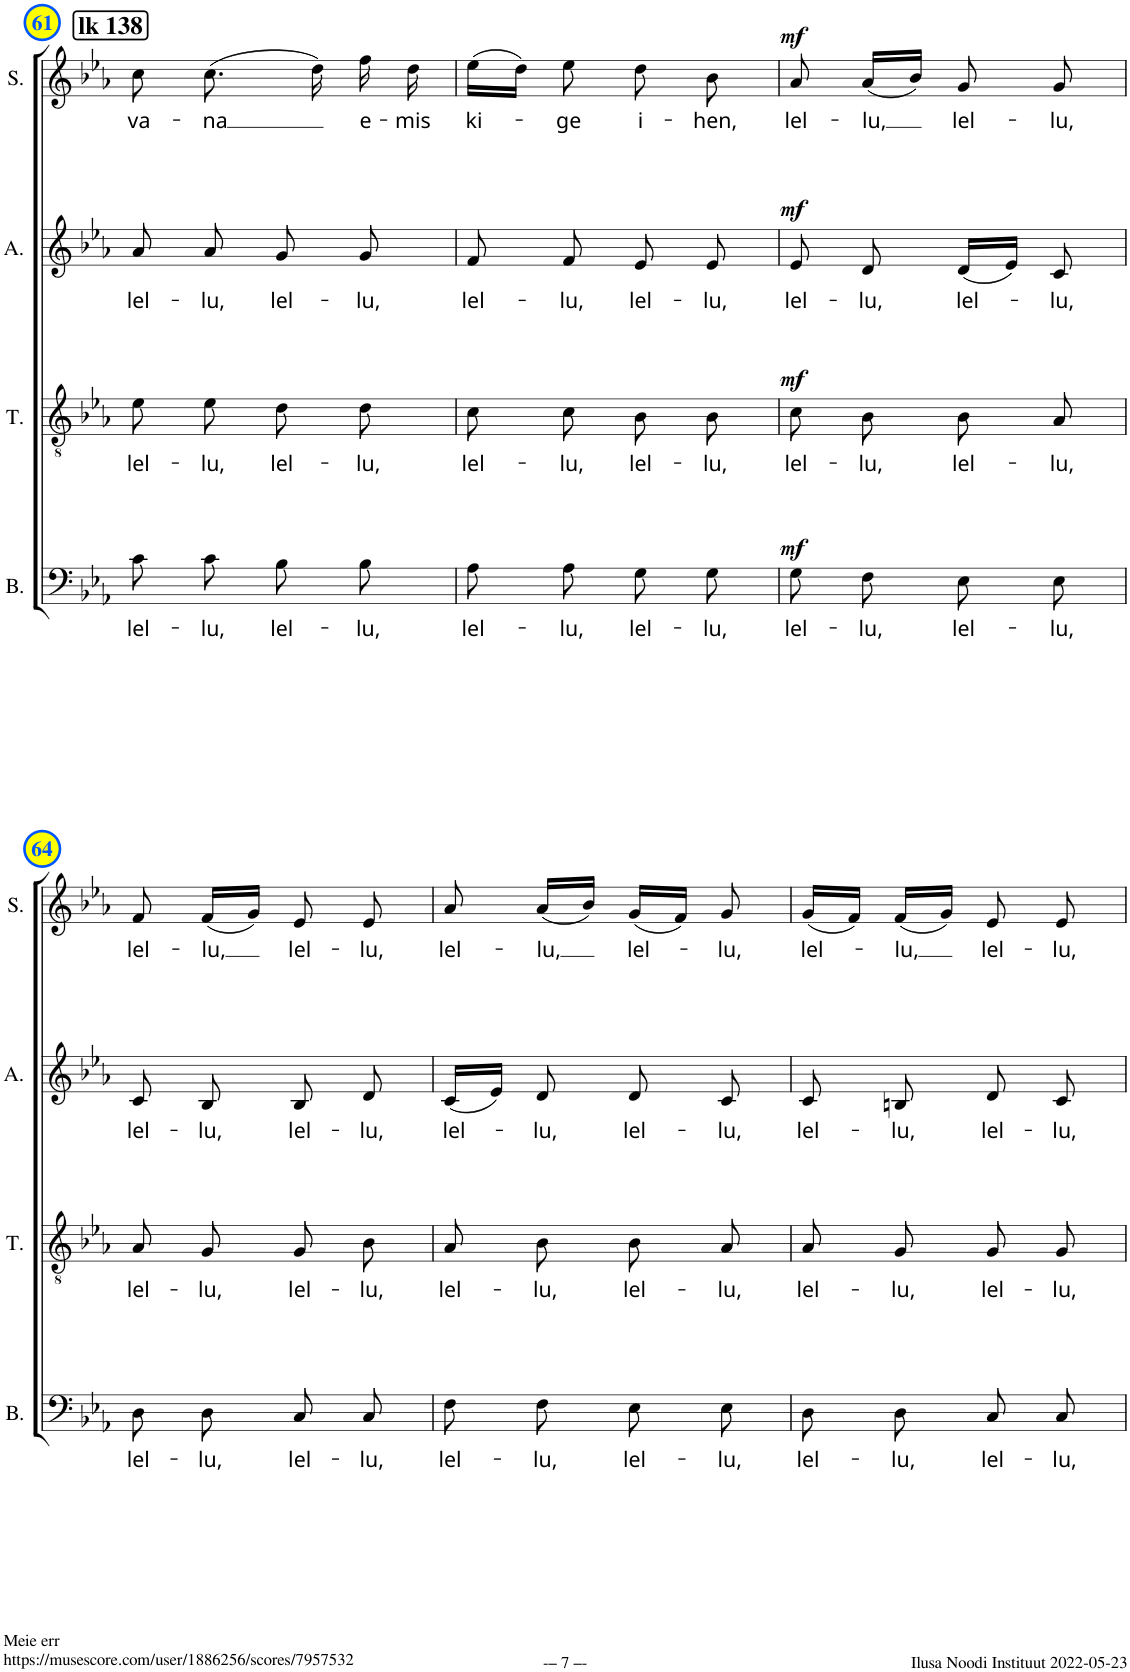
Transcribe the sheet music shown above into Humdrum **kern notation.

**kern	**text	**dynam	**kern	**text	**dynam	**kern	**text	**dynam	**kern	**text	**dynam
*part4	*part4	*part4	*part3	*part3	*part3	*part2	*part2	*part2	*part1	*part1	*part1
*staff4	*staff4	*staff4	*staff3	*staff3	*staff3	*staff2	*staff2	*staff2	*staff1	*staff1	*staff1
*I"Bass	*	*	*I"Tenor	*	*	*I"Alto	*	*	*I"Soprano	*	*
*I'B.	*	*	*I'T.	*	*	*I'A.	*	*	*I'S.	*	*
!!LO:PB:g=z
*clefF4	*	*	*clefGv2	*	*	*clefG2	*	*	*clefG2	*	*
*	*	*	*	*	*	*Trd1c2	*	*	*	*	*
*k[b-e-a-]	*	*	*k[b-e-a-]	*	*	*k[b-e-a-]	*	*	*k[b-e-a-]	*	*
*M2/4	*	*	*M2/4	*	*	*M2/4	*	*	*M2/4	*	*
!!LO:REH:place=s1:a:B:cj:fs=14:t=lk 138
=61	=61	=61	=61	=61	=61	=61	=61	=61	=61	=61	=61
!	!LO:LY:b	!	!	!LO:LY:b	!	!	!LO:LY:b	!	!	!LO:LY:b	!
8c\L	lel-	.	8e-\L	lel-	.	8a-/	lel-	.	8cc\	va-	.
!	!LO:LY:b	!	!	!LO:LY:b	!	!	!LO:LY:b	!	!	!LO:LY:b	!
8c\J	-lu,	.	8e-\J	-lu,	.	8a-/	-lu,	.	(8.cc\	-na	.
!	!LO:LY:b	!	!	!LO:LY:b	!	!	!LO:LY:b	!	!	!	!
8B-\L	lel-	.	8d\L	lel-	.	8g/	lel-	.	.	.	.
.	.	.	.	.	.	.	.	.	16dd\)	.	.
!	!LO:LY:b	!	!	!LO:LY:b	!	!	!LO:LY:b	!	!	!LO:LY:b	!
8B-\J	-lu,	.	8d\J	-lu,	.	8g/	-lu,	.	16ff\	e-	.
!	!	!	!	!	!	!	!	!	!	!LO:LY:b	!
.	.	.	.	.	.	.	.	.	16dd\	-mis	.
=62	=62	=62	=62	=62	=62	=62	=62	=62	=62	=62	=62
!	!LO:LY:b	!	!	!LO:LY:b	!	!	!LO:LY:b	!	!	!LO:LY:b	!
8A-\L	lel-	.	8c\L	lel-	.	8f/	lel-	.	(16ee-\LL	ki-	.
.	.	.	.	.	.	.	.	.	16dd\JJ)	.	.
!	!LO:LY:b	!	!	!LO:LY:b	!	!	!LO:LY:b	!	!	!LO:LY:b	!
8A-\J	-lu,	.	8c\J	-lu,	.	8f/	-lu,	.	8ee-\	-ge	.
!	!LO:LY:b	!	!	!LO:LY:b	!	!	!LO:LY:b	!	!	!LO:LY:b	!
8G\L	lel-	.	8B-\L	lel-	.	8e-/	lel-	.	8dd\	i-	.
!	!LO:LY:b	!	!	!LO:LY:b	!	!	!LO:LY:b	!	!	!LO:LY:b	!
8G\J	-lu,	.	8B-\J	-lu,	.	8e-/	-lu,	.	8b-\	-hen,	.
=63	=63	=63	=63	=63	=63	=63	=63	=63	=63	=63	=63
!	!LO:LY:b	!LO:DY:a	!	!LO:LY:b	!LO:DY:a	!	!LO:LY:b	!LO:DY:a	!	!LO:LY:b	!LO:DY:a
8G\L	lel-	mf	8c\L	lel-	mf	8e-/	lel-	mf	8a-/	lel-	mf
!	!LO:LY:b	!	!	!LO:LY:b	!	!	!LO:LY:b	!	!	!LO:LY:b	!
8F\J	-lu,	.	8B-\J	-lu,	.	8d/	-lu,	.	(16a-/LL	-lu,	.
.	.	.	.	.	.	.	.	.	16b-/JJ)	.	.
!	!LO:LY:b	!	!	!LO:LY:b	!	!	!LO:LY:b	!	!	!LO:LY:b	!
8E-\L	lel-	.	8B-/L	lel-	.	(16d/LL	lel-	.	8g/	lel-	.
.	.	.	.	.	.	16e-/JJ)	.	.	.	.	.
!	!LO:LY:b	!	!	!LO:LY:b	!	!	!LO:LY:b	!	!	!LO:LY:b	!
8E-\J	-lu,	.	8A-/J	-lu,	.	8c/	-lu,	.	8g/	-lu,	.
!!LO:LB:g=z
=64	=64	=64	=64	=64	=64	=64	=64	=64	=64	=64	=64
!	!LO:LY:b	!	!	!LO:LY:b	!	!	!LO:LY:b	!	!	!LO:LY:b	!
8D\L	lel-	.	8A-/L	lel-	.	8c/	lel-	.	8f/	lel-	.
!	!LO:LY:b	!	!	!LO:LY:b	!	!	!LO:LY:b	!	!	!LO:LY:b	!
8D\J	-lu,	.	8G/J	-lu,	.	8B-/	-lu,	.	(16f/LL	-lu,	.
.	.	.	.	.	.	.	.	.	16g/JJ)	.	.
!	!LO:LY:b	!	!	!LO:LY:b	!	!	!LO:LY:b	!	!	!LO:LY:b	!
8C/L	lel-	.	8G/L	lel-	.	8B-/	lel-	.	8e-/	lel-	.
!	!LO:LY:b	!	!	!LO:LY:b	!	!	!LO:LY:b	!	!	!LO:LY:b	!
8C/J	-lu,	.	8B-/J	-lu,	.	8d/	-lu,	.	8e-/	-lu,	.
=65	=65	=65	=65	=65	=65	=65	=65	=65	=65	=65	=65
!	!LO:LY:b	!	!	!LO:LY:b	!	!	!LO:LY:b	!	!	!LO:LY:b	!
8F\L	lel-	.	8A-/L	lel-	.	(16c/LL	lel-	.	8a-/	lel-	.
.	.	.	.	.	.	16e-/JJ)	.	.	.	.	.
!	!LO:LY:b	!	!	!LO:LY:b	!	!	!LO:LY:b	!	!	!LO:LY:b	!
8F\J	-lu,	.	8B-/J	-lu,	.	8d/	-lu,	.	(16a-/LL	-lu,	.
.	.	.	.	.	.	.	.	.	16b-/JJ)	.	.
!	!LO:LY:b	!	!	!LO:LY:b	!	!	!LO:LY:b	!	!	!LO:LY:b	!
8E-\L	lel-	.	8B-/L	lel-	.	8d/	lel-	.	(16g/LL	lel-	.
.	.	.	.	.	.	.	.	.	16f/JJ)	.	.
!	!LO:LY:b	!	!	!LO:LY:b	!	!	!LO:LY:b	!	!	!LO:LY:b	!
8E-\J	-lu,	.	8A-/J	-lu,	.	8c/	-lu,	.	8g/	-lu,	.
=66	=66	=66	=66	=66	=66	=66	=66	=66	=66	=66	=66
!	!LO:LY:b	!	!	!LO:LY:b	!	!	!LO:LY:b	!	!	!LO:LY:b	!
8D\L	lel-	.	8A-/L	lel-	.	8c/	lel-	.	(16g/LL	lel-	.
.	.	.	.	.	.	.	.	.	16f/JJ)	.	.
!	!LO:LY:b	!	!	!LO:LY:b	!	!	!LO:LY:b	!	!	!LO:LY:b	!
8D\J	-lu,	.	8G/J	-lu,	.	8Bn/	-lu,	.	(16f/LL	-lu,	.
.	.	.	.	.	.	.	.	.	16g/JJ)	.	.
!	!LO:LY:b	!	!	!LO:LY:b	!	!	!LO:LY:b	!	!	!LO:LY:b	!
8C/L	lel-	.	8G/L	lel-	.	8d/	lel-	.	8e-/	lel-	.
!	!LO:LY:b	!	!	!LO:LY:b	!	!	!LO:LY:b	!	!	!LO:LY:b	!
8C/J	-lu,	.	8G/J	-lu,	.	8c/	-lu,	.	8e-/	-lu,	.
=	=	=	=	=	=	=	=	=	=	=	=
*-	*-	*-	*-	*-	*-	*-	*-	*-	*-	*-	*-
